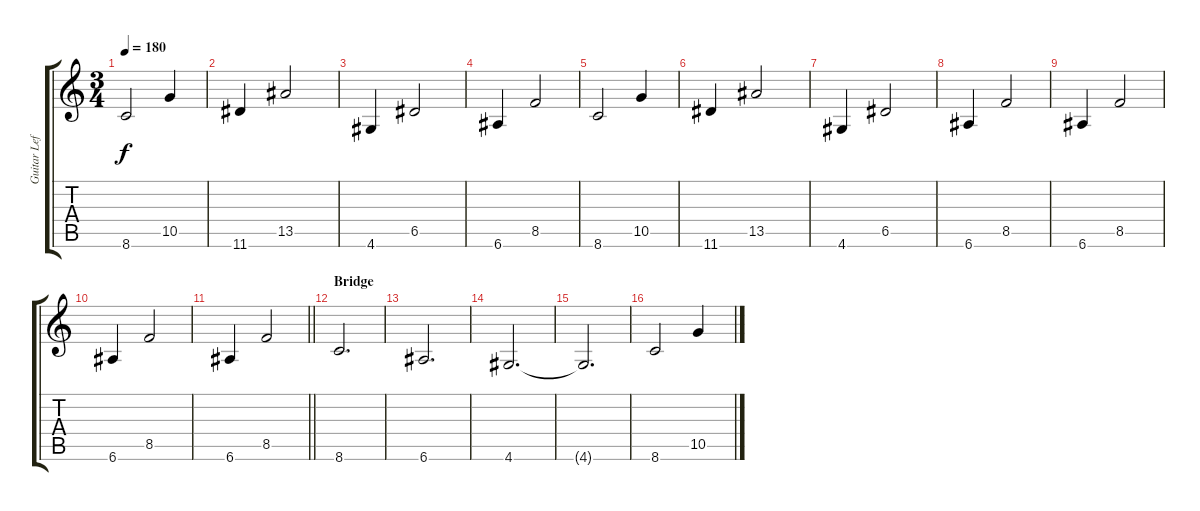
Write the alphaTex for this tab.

\track ("Guitar Left" "Guitar Lef") {instrument acousticguitarnylon}
\staff {score tabs}
\tuning (E4 B3 G3 D3 A2 E2) {hide}
\ts (3 4)
\tempo 180
\clef g2
\ks c
8.6.2{dy f} 10.5.4 |
11.6.4 13.5.2 |
4.6.4 6.5.2 |
6.6.4 8.5.2 |
8.6.2 10.5.4 |
11.6.4 13.5.2 |
4.6.4 6.5.2 |
6.6.4 8.5.2 |
6.6.4 8.5.2 |
6.6.4 8.5.2 |
\barLineRight lightlight
6.6.4 8.5.2 |
\section ("" "Bridge")
8.6.2{d} |
6.6.2{d} |
4.6.2{d} |
4.6{t}.2{d} |
8.6.2 10.5.4
